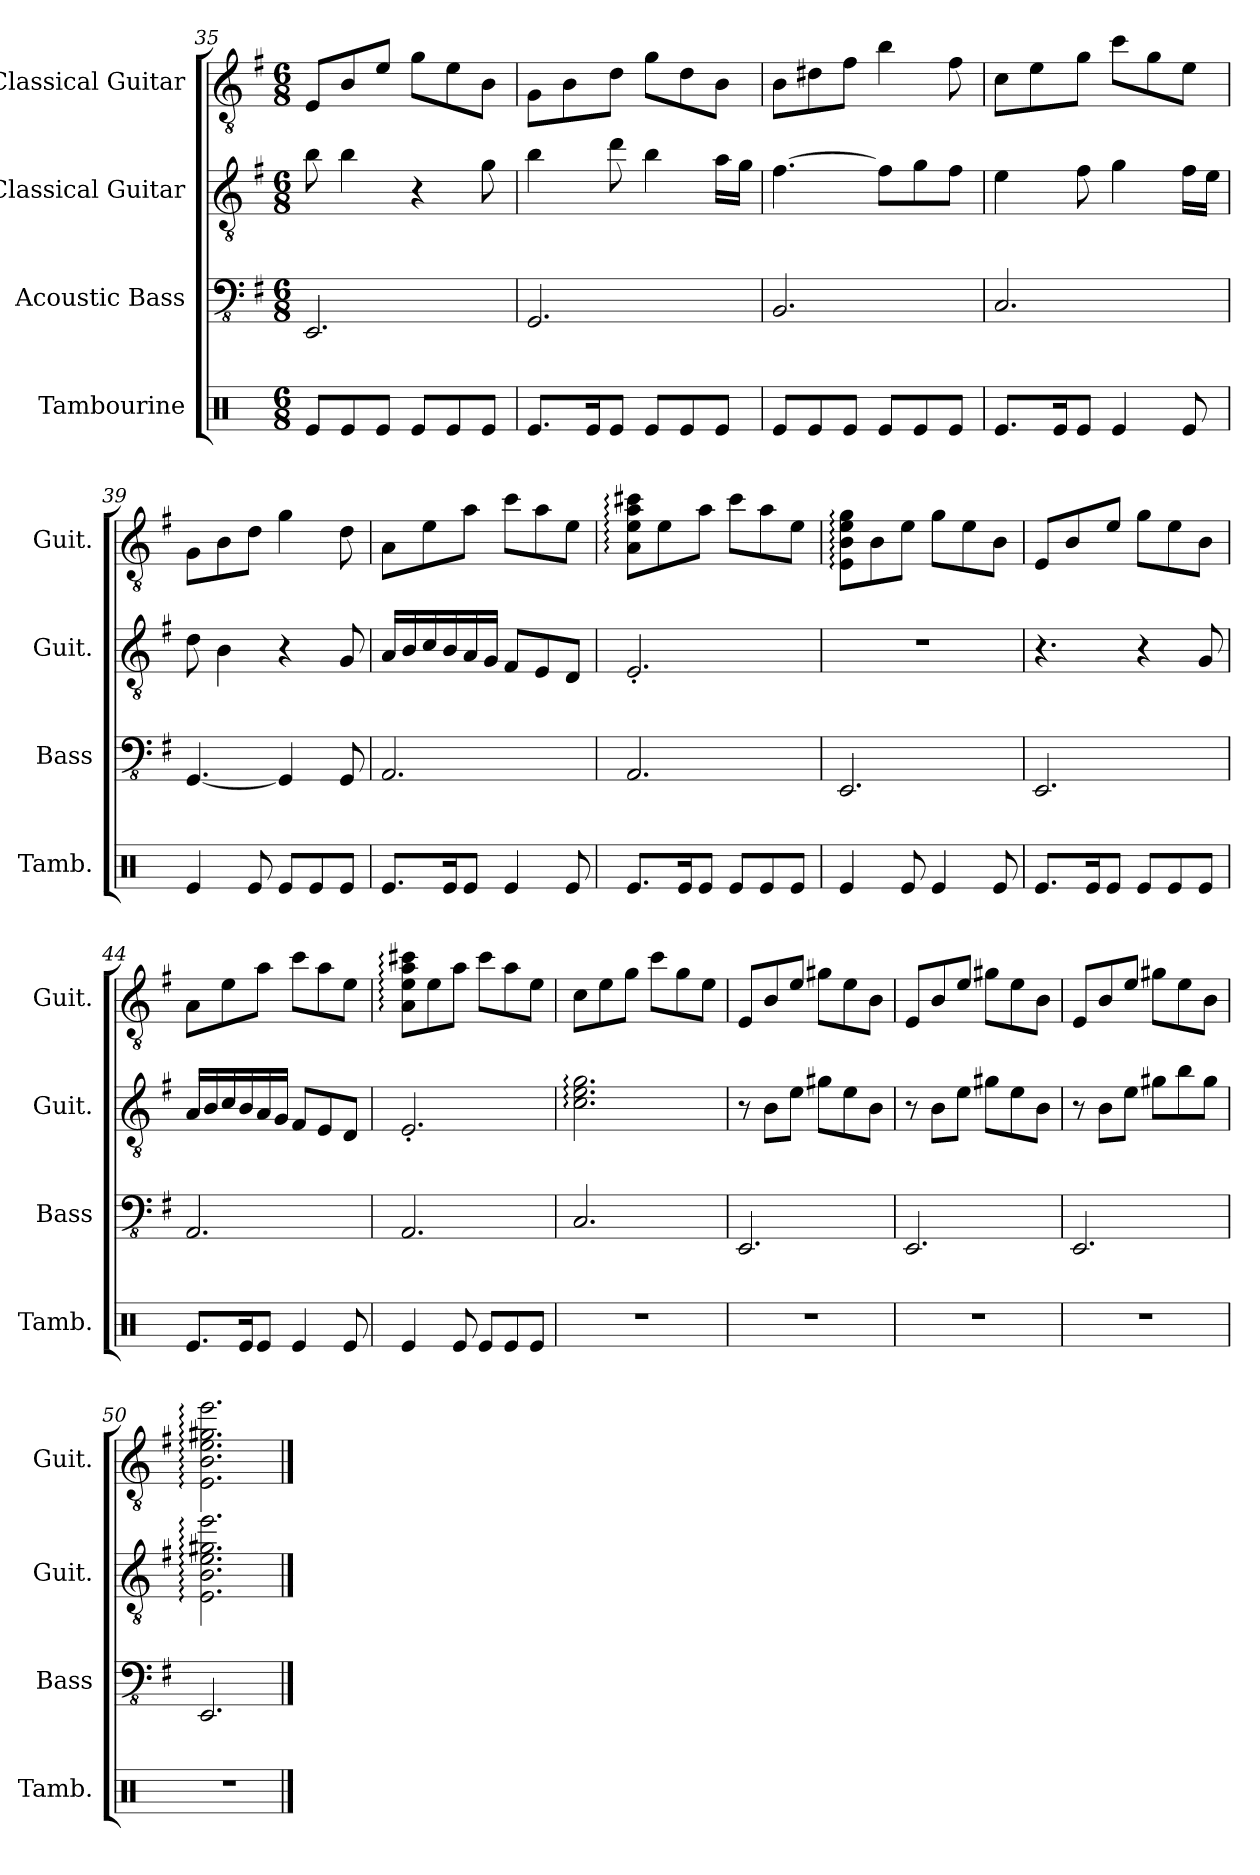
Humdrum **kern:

**kern	**kern	**kern	**kern
*part4	*part3	*part2	*part1
*staff4	*staff3	*staff2	*staff1
*I"Tambourine	*I"Acoustic Bass	*I"Classical Guitar	*I"Classical Guitar
*I'Tamb.	*I'Bass	*I'Guit.	*I'Guit.
*clefX	*clefFv4	*clefGv2	*clefGv2
*k[]	*k[f#]	*k[f#]	*k[f#]
*M6/8	*M6/8	*M6/8	*M6/8
=35	=35	=35	=35
8Re/L	2.EEE/	8b\	8E/L
8Re/	.	4b\	8B/
8Re/J	.	.	8e/J
8Re/L	.	4r	8g\L
8Re/	.	.	8e\
8Re/J	.	8g\	8B\J
!!LO:LB:g=z
=36	=36	=36	=36
8.Re/L	2.GGG/	4b\	8G\L
.	.	.	8B\
16Re/K	.	.	.
8Re/J	.	8dd\	8d\J
8Re/L	.	4b\	8g\L
8Re/	.	.	8d\
8Re/J	.	16a\LL	8B\J
.	.	16g\JJ	.
=37	=37	=37	=37
8Re/L	2.BBB/	[4.f#\	8B\L
8Re/	.	.	8d#X\
8Re/J	.	.	8f#\J
8Re/L	.	8f#\L]	4b\
8Re/	.	8g\	.
8Re/J	.	8f#\J	8f#\
=38	=38	=38	=38
8.Re/L	2.CC/	4e\	8c\L
.	.	.	8e\
16Re/K	.	.	.
8Re/J	.	8f#\	8g\J
4Re/	.	4g\	8cc\L
.	.	.	8g\
8Re/	.	16f#\LL	8e\J
.	.	16e\JJ	.
=39	=39	=39	=39
4Re/	[4.GGG/	8d\	8G\L
.	.	4B\	8B\
8Re/	.	.	8d\J
8Re/L	4GGG/]	4r	4g\
8Re/	.	.	.
8Re/J	8GGG/	8G/	8d\
=40	=40	=40	=40
8.Re/L	2.AAA/	16A/LL	8A\L
.	.	16B/	.
.	.	16c/	8e\
16Re/K	.	16B/	.
8Re/J	.	16A/	8a\J
.	.	16G/JJ	.
4Re/	.	8F#/L	8cc\L
.	.	8E/	8a\
8Re/	.	8D/J	8e\J
!!LO:PB:g=z
=41	=41	=41	=41
8.Re/L	2.AAA/	2.E'/	8A\: 8e\: 8a\: 8cc#X\:L
.	.	.	8e\
16Re/K	.	.	.
8Re/J	.	.	8a\J
8Re/L	.	.	8cc#\L
8Re/	.	.	8a\
8Re/J	.	.	8e\J
=42	=42	=42	=42
4Re/	2.EEE/	2.r	8E\: 8B\: 8e\: 8g\:L
.	.	.	8B\
8Re/	.	.	8e\J
4Re/	.	.	8g\L
.	.	.	8e\
8Re/	.	.	8B\J
=43	=43	=43	=43
8.Re/L	2.EEE/	4.r	8E/L
.	.	.	8B/
16Re/K	.	.	.
8Re/J	.	.	8e/J
8Re/L	.	4r	8g\L
8Re/	.	.	8e\
8Re/J	.	8G/	8B\J
=44	=44	=44	=44
8.Re/L	2.AAA/	16A/LL	8A\L
.	.	16B/	.
.	.	16c/	8e\
16Re/K	.	16B/	.
8Re/J	.	16A/	8a\J
.	.	16G/JJ	.
4Re/	.	8F#/L	8cc\L
.	.	8E/	8a\
8Re/	.	8D/J	8e\J
!!LO:LB:g=z
=45	=45	=45	=45
4Re/	2.AAA/	2.E'/	8A\: 8e\: 8a\: 8cc#X\:L
.	.	.	8e\
8Re/	.	.	8a\J
8Re/L	.	.	8cc#\L
8Re/	.	.	8a\
8Re/J	.	.	8e\J
=46	=46	=46	=46
2.r	2.CC/	2.c\: 2.e\: 2.g\:	8c\L
.	.	.	8e\
.	.	.	8g\J
.	.	.	8cc\L
.	.	.	8g\
.	.	.	8e\J
=47	=47	=47	=47
2.r	2.EEE/	8r	8E/L
.	.	8B\L	8B/
.	.	8e\J	8e/J
.	.	8g#X\L	8g#X\L
.	.	8e\	8e\
.	.	8B\J	8B\J
=48	=48	=48	=48
2.r	2.EEE/	8r	8E/L
.	.	8B\L	8B/
.	.	8e\J	8e/J
.	.	8g#X\L	8g#X\L
.	.	8e\	8e\
.	.	8B\J	8B\J
=49	=49	=49	=49
2.r	2.EEE/	8r	8E/L
.	.	8B\L	8B/
.	.	8e\J	8e/J
.	.	8g#X\L	8g#X\L
.	.	8b\	8e\
.	.	8g#\J	8B\J
=50	=50	=50	=50
2.r	2.EEE/	2.E\: 2.B\: 2.e\: 2.g#X\: 2.ee\:	2.E\: 2.B\: 2.e\: 2.g#X\: 2.ee\:
==	==	==	==
*-	*-	*-	*-
